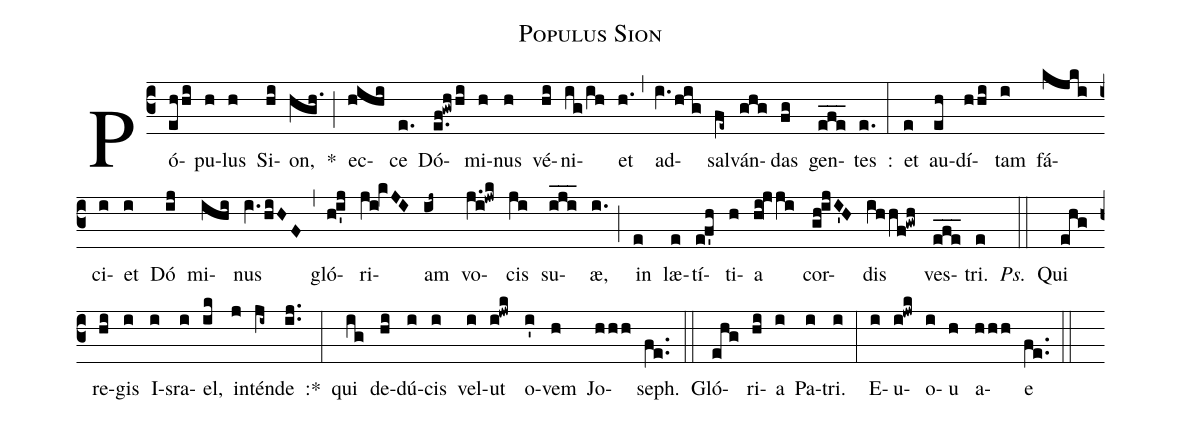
name: Populus Sion;
%%
(c3) Pó(eh/hi)pu(h)lus(h) Si(hi)on,(hgh.) *(;) ec(hihi)ce(e.) Dó(e.f!gwh/hi)mi(h)nus(h) vé(hi)ni(ig/ih)et(h.) (,)

ad(IV./hig)sal(fe~)ván(ghg)das(fg) gen(e_f_e_)tes(e.) :(:) et(e) au(eh)dí(h/hi)tam(i) fá(kjki)ci(i)et(i) Dó(ij)

mi(ihi)nus(IV./hiHF) (,) gló(h!i'j)ri(ji!KVJI)am(ij~) vo(j.i!jwk)cis(ji) su(i_j_i_)æ,(i.) (;) in(e) læ(e)tí(e!f'h)ti(h)a(hi!JVji)

cor(gh!ijI'H)dis(ihhf!gwh) ves(e_f_e_)tri.(e) <i>Ps.</i>(::) Qui(ehg) re(hi)gis(i) I(i)sra(i)el,(ik) in(j)tén(ji~)de(ij..) :*(:)

qui(ig) de(hi)dú(i)cis(i) vel(i)ut(i!jwk) o(i')vem(h) Jo(hhh)seph.(fe..) (::) Gló(ehg)ri(hi)a(i) Pa(i)tri.(i) (:)

E(i)u(i!jwk)o(i)u(h) a(hhh)e(fe..) (::)
